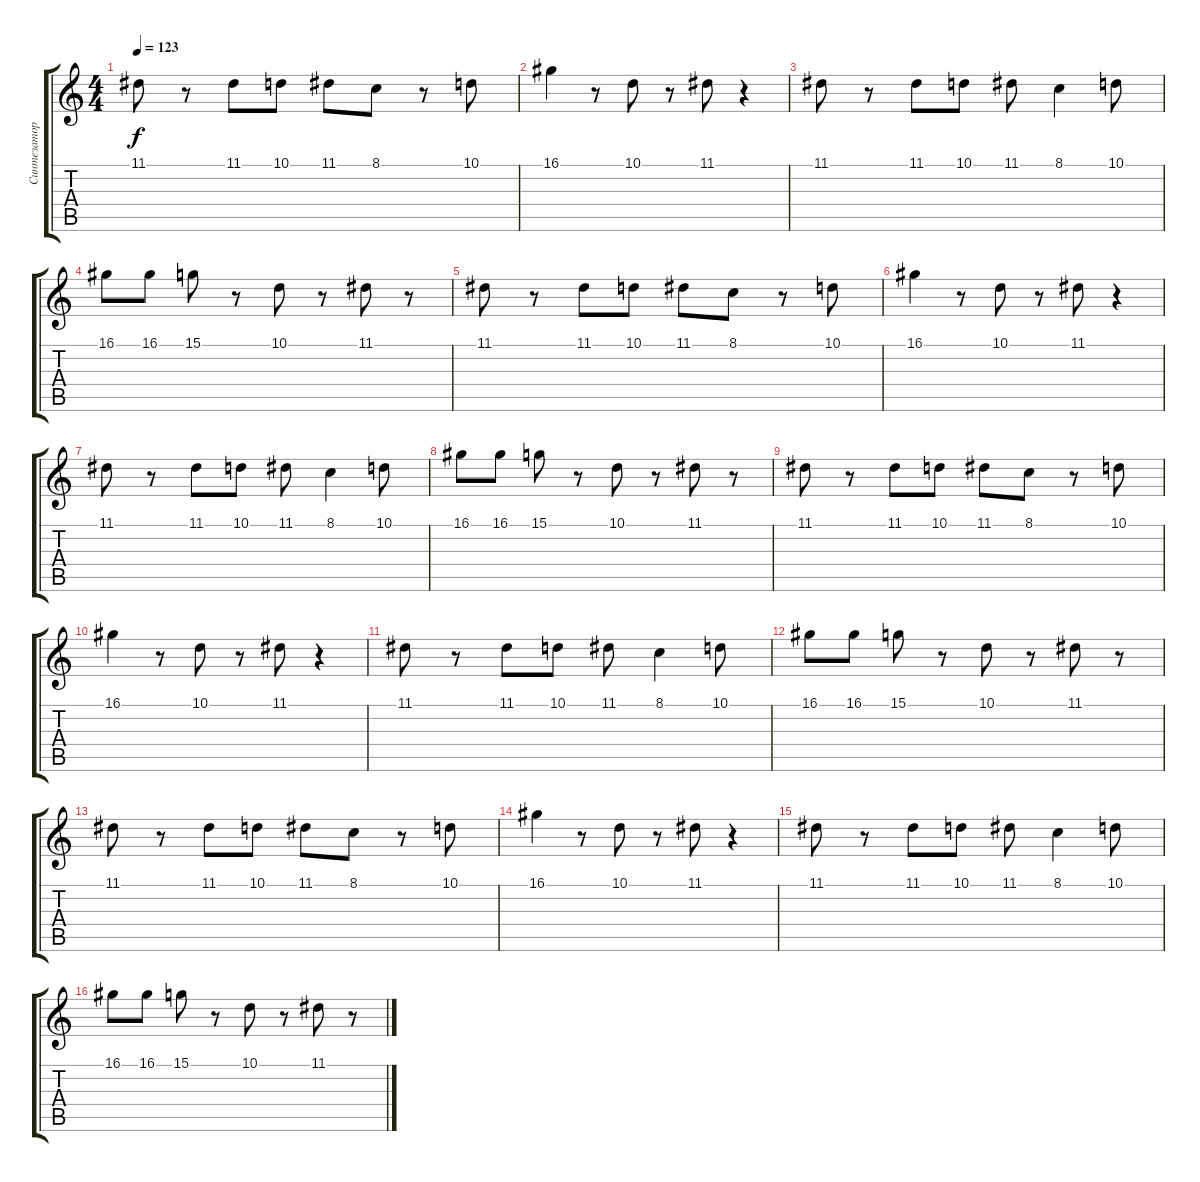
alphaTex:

\track ("Синтезатор" "Синтезатор") {instrument recorder}
\staff {score tabs}
\tuning (E4 B3 G3 D3 A2 E2) {hide}
\ts (4 4)
\tempo 123
\clef g2
\ks c
11.1.8{dy f} r.8 11.1.8 10.1.8 11.1.8 8.1.8 r.8 10.1.8 |
16.1.4 r.8 10.1.8 r.8 11.1.8 r.4 |
11.1.8 r.8 11.1.8 10.1.8 11.1.8 8.1.4 10.1.8 |
16.1.8 16.1.8 15.1.8 r.8 10.1.8 r.8 11.1.8 r.8 |
11.1.8 r.8 11.1.8 10.1.8 11.1.8 8.1.8 r.8 10.1.8 |
16.1.4 r.8 10.1.8 r.8 11.1.8 r.4 |
11.1.8 r.8 11.1.8 10.1.8 11.1.8 8.1.4 10.1.8 |
16.1.8 16.1.8 15.1.8 r.8 10.1.8 r.8 11.1.8 r.8 |
11.1.8 r.8 11.1.8 10.1.8 11.1.8 8.1.8 r.8 10.1.8 |
16.1.4 r.8 10.1.8 r.8 11.1.8 r.4 |
11.1.8 r.8 11.1.8 10.1.8 11.1.8 8.1.4 10.1.8 |
16.1.8 16.1.8 15.1.8 r.8 10.1.8 r.8 11.1.8 r.8 |
11.1.8 r.8 11.1.8 10.1.8 11.1.8 8.1.8 r.8 10.1.8 |
16.1.4 r.8 10.1.8 r.8 11.1.8 r.4 |
11.1.8 r.8 11.1.8 10.1.8 11.1.8 8.1.4 10.1.8 |
16.1.8 16.1.8 15.1.8 r.8 10.1.8 r.8 11.1.8 r.8
